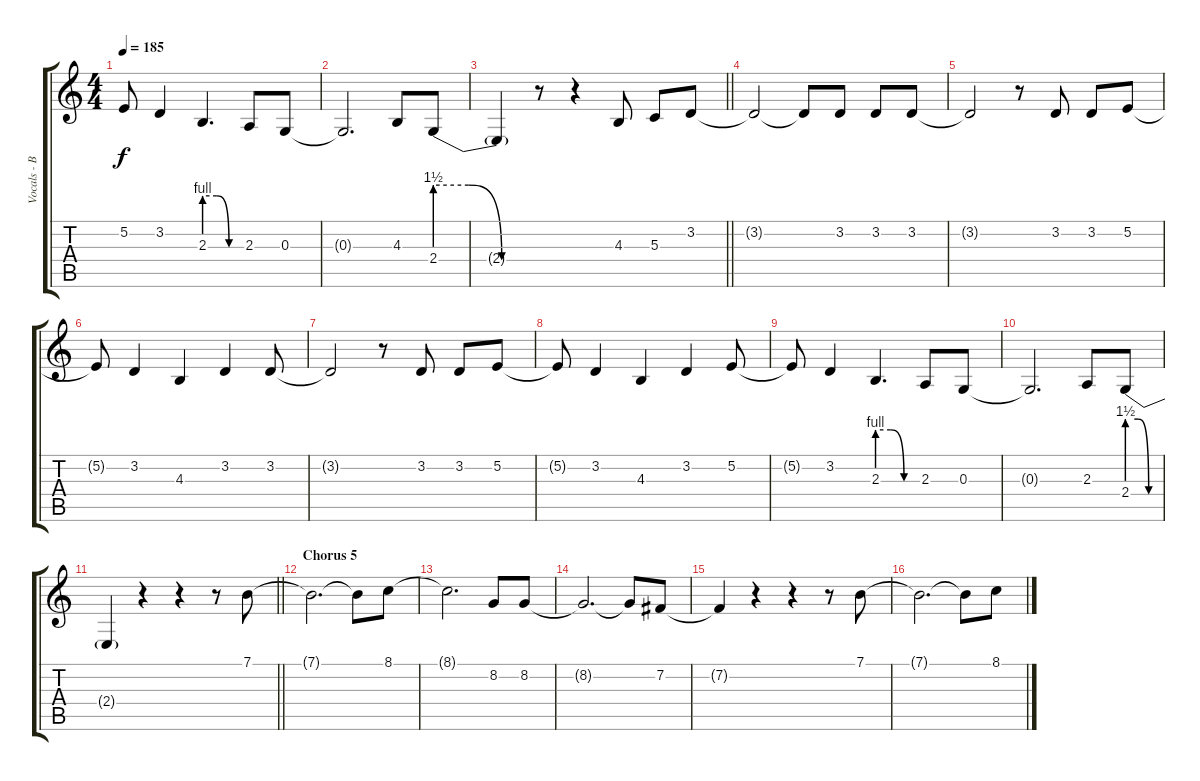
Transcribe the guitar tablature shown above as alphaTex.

\track ("Vocals - Bruce" "Vocals - B") {instrument lead2sawtooth}
\staff {score tabs}
\tuning (E4 B3 G3 D3 A2 E2) {hide}
\ts (4 4)
\tempo 185
\clef g2
\ks c
5.2{t}.8{dy f} 3.2.4 2.3{be (custom 0 4 20 4 40 0 60 0)}.4{d} 2.3.8 0.3.8 |
0.3{t}.2{d} 4.3.8 2.4{be (custom 0 6 20 6 40 0 60 0)}.8 |
\barLineRight lightlight
2.4{t}.4 r.8 r.4 4.3.8 5.3.8 3.2.8 |
\section ("" "")
3.2{t}.2 3.2{t}.8 3.2.8 3.2.8 3.2.8 |
3.2{t}.2 r.8 3.2.8 3.2.8 5.2.8 |
5.2{t}.8 3.2.4 4.3.4 3.2.4 3.2.8 |
3.2{t}.2 r.8 3.2.8 3.2.8 5.2.8 |
5.2{t}.8 3.2.4 4.3.4 3.2.4 5.2.8 |
5.2{t}.8 3.2.4 2.3{be (custom 0 4 20 4 40 0 60 0)}.4{d} 2.3.8 0.3.8 |
0.3{t}.2{d} 2.3.8 2.4{be (custom 0 6 20 6 40 0 60 0)}.8 |
\barLineRight lightlight
2.4{t}.4 r.4 r.4 r.8 7.1.8 |
\section ("" "Chorus 5")
7.1{t}.2{d} 7.1{t}.8 8.1.8 |
8.1{t}.2{d} 8.2.8 8.2.8 |
8.2{t}.2{d} 8.2{t}.8 7.2.8 |
7.2{t}.4 r.4 r.4 r.8 7.1.8 |
7.1{t}.2{d} 7.1{t}.8 8.1.8
